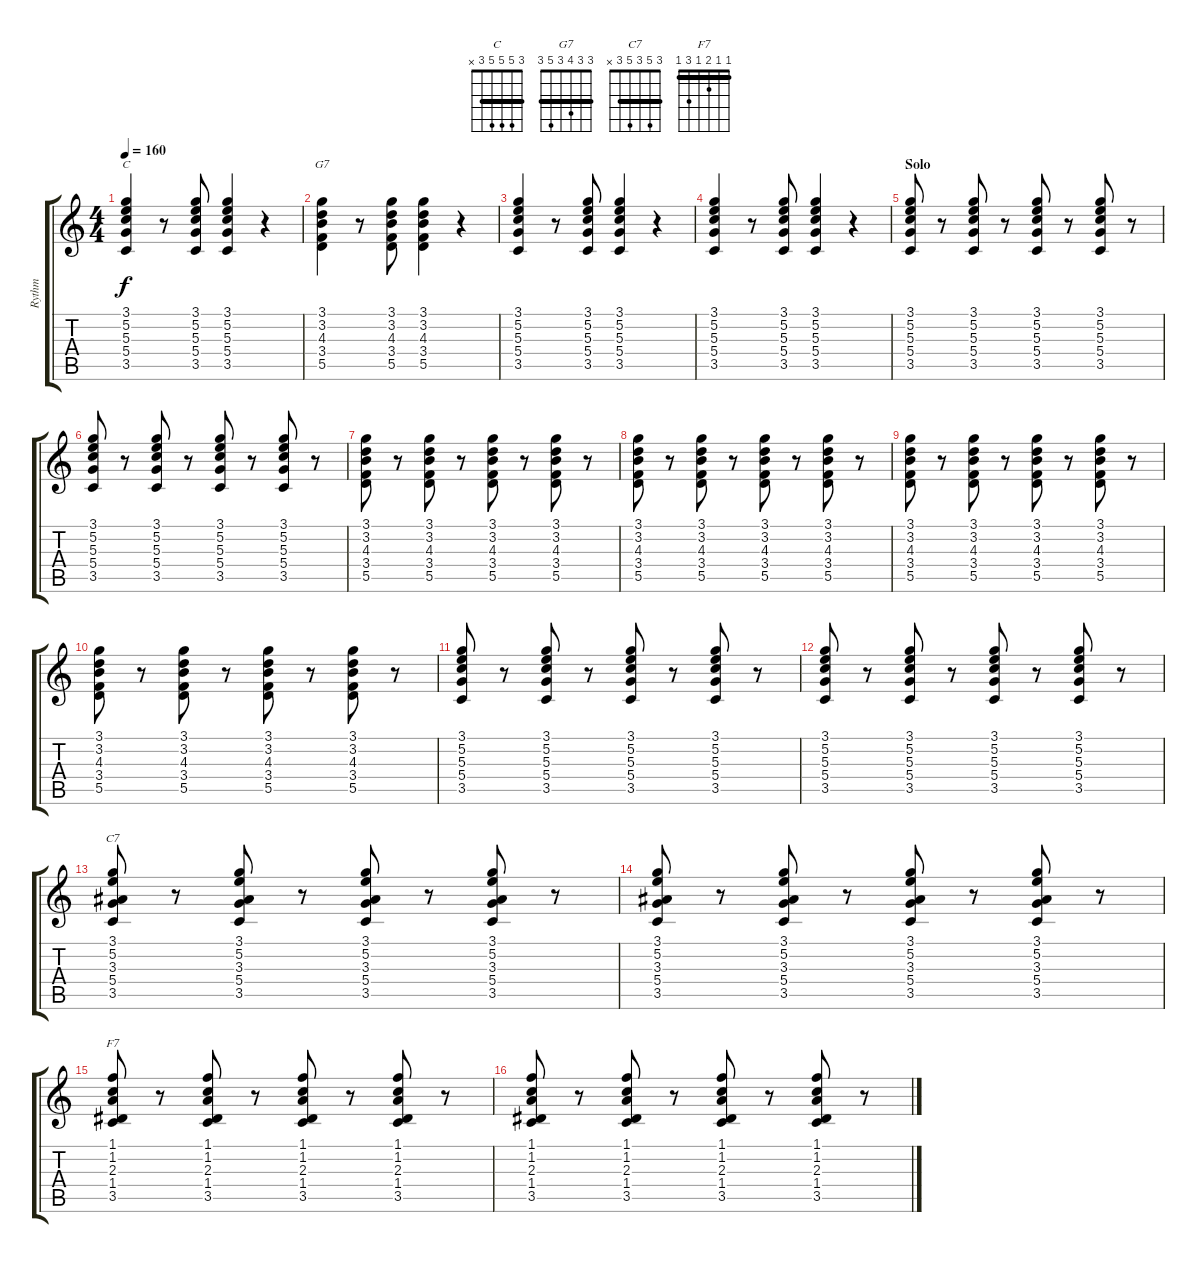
\track ("Rythm" "Rythm") {instrument acousticguitarnylon}
\staff {score tabs}
\tuning (E4 B3 G3 D3 A2 E2) {hide}
\chord ("C" 3 5 5 5 3 x) {barre 3}
\chord ("G7" 3 3 4 3 5 3) {barre 3}
\chord ("C7" 3 5 3 5 3 x) {barre 3}
\chord ("F7" 1 1 2 1 3 1) {barre 1}
\ts (4 4)
\tempo 160
\clef g2
\ks c
(3.1 5.2 5.3 5.4 3.5).4{ch "C" dy f} r.8 (3.1 5.2 5.3 5.4 3.5).8 (3.1 5.2 5.3 5.4 3.5).4 r.4 |
(3.1 3.2 4.3 3.4 5.5).4{ch "G7"} r.8 (3.1 3.2 4.3 3.4 5.5).8 (3.1 3.2 4.3 3.4 5.5).4 r.4 |
(3.1 5.2 5.3 5.4 3.5).4 r.8 (3.1 5.2 5.3 5.4 3.5).8 (3.1 5.2 5.3 5.4 3.5).4 r.4 |
(3.1 5.2 5.3 5.4 3.5).4 r.8 (3.1 5.2 5.3 5.4 3.5).8 (3.1 5.2 5.3 5.4 3.5).4 r.4 |
\section ("" "Solo")
(3.1 5.2 5.3 5.4 3.5).8 r.8 (3.1 5.2 5.3 5.4 3.5).8 r.8 (3.1 5.2 5.3 5.4 3.5).8 r.8 (3.1 5.2 5.3 5.4 3.5).8 r.8 |
(3.1 5.2 5.3 5.4 3.5).8 r.8 (3.1 5.2 5.3 5.4 3.5).8 r.8 (3.1 5.2 5.3 5.4 3.5).8 r.8 (3.1 5.2 5.3 5.4 3.5).8 r.8 |
(3.1 3.2 4.3 3.4 5.5).8 r.8 (3.1 3.2 4.3 3.4 5.5).8 r.8 (3.1 3.2 4.3 3.4 5.5).8 r.8 (3.1 3.2 4.3 3.4 5.5).8 r.8 |
(3.1 3.2 4.3 3.4 5.5).8 r.8 (3.1 3.2 4.3 3.4 5.5).8 r.8 (3.1 3.2 4.3 3.4 5.5).8 r.8 (3.1 3.2 4.3 3.4 5.5).8 r.8 |
(3.1 3.2 4.3 3.4 5.5).8 r.8 (3.1 3.2 4.3 3.4 5.5).8 r.8 (3.1 3.2 4.3 3.4 5.5).8 r.8 (3.1 3.2 4.3 3.4 5.5).8 r.8 |
(3.1 3.2 4.3 3.4 5.5).8 r.8 (3.1 3.2 4.3 3.4 5.5).8 r.8 (3.1 3.2 4.3 3.4 5.5).8 r.8 (3.1 3.2 4.3 3.4 5.5).8 r.8 |
(3.1 5.2 5.3 5.4 3.5).8 r.8 (3.1 5.2 5.3 5.4 3.5).8 r.8 (3.1 5.2 5.3 5.4 3.5).8 r.8 (3.1 5.2 5.3 5.4 3.5).8 r.8 |
(3.1 5.2 5.3 5.4 3.5).8 r.8 (3.1 5.2 5.3 5.4 3.5).8 r.8 (3.1 5.2 5.3 5.4 3.5).8 r.8 (3.1 5.2 5.3 5.4 3.5).8 r.8 |
(3.1 5.2 3.3 5.4 3.5).8{ch "C7"} r.8 (3.1 5.2 3.3 5.4 3.5).8 r.8 (3.1 5.2 3.3 5.4 3.5).8 r.8 (3.1 5.2 3.3 5.4 3.5).8 r.8 |
(3.1 5.2 3.3 5.4 3.5).8 r.8 (3.1 5.2 3.3 5.4 3.5).8 r.8 (3.1 5.2 3.3 5.4 3.5).8 r.8 (3.1 5.2 3.3 5.4 3.5).8 r.8 |
(1.1 1.2 2.3 1.4 3.5).8{ch "F7"} r.8 (1.1 1.2 2.3 1.4 3.5).8 r.8 (1.1 1.2 2.3 1.4 3.5).8 r.8 (1.1 1.2 2.3 1.4 3.5).8 r.8 |
(1.1 1.2 2.3 1.4 3.5).8 r.8 (1.1 1.2 2.3 1.4 3.5).8 r.8 (1.1 1.2 2.3 1.4 3.5).8 r.8 (1.1 1.2 2.3 1.4 3.5).8 r.8
